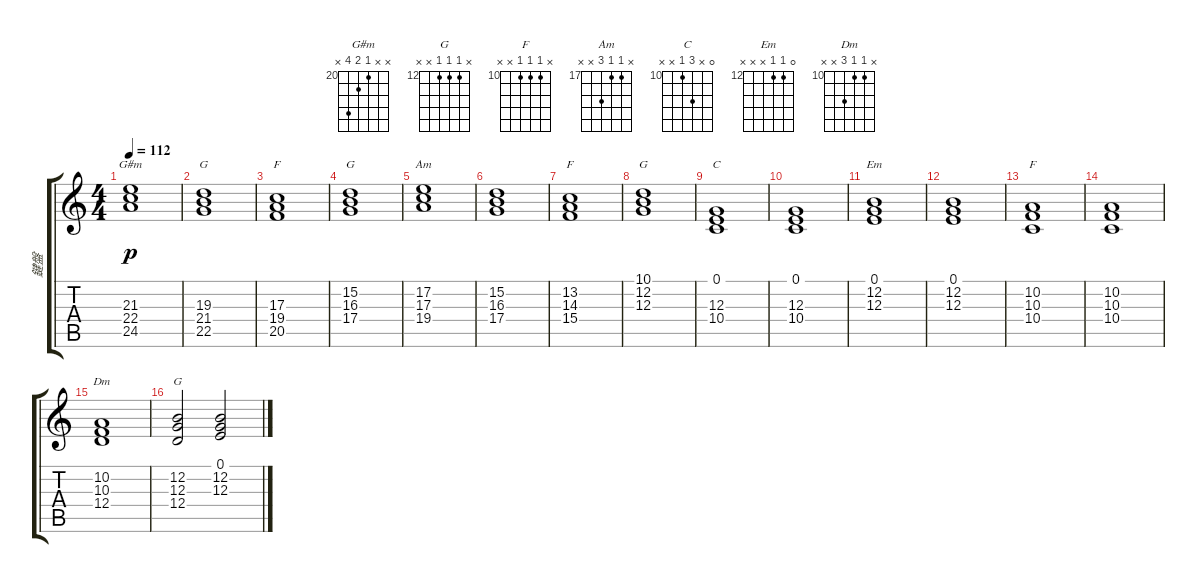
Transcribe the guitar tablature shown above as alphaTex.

\track ("鍵盤" "鍵盤") {instrument synthstrings1}
\staff {score tabs}
\tuning (E4 B3 G3 D3 A2 E2) {hide}
\chord ("G#m" x x 20 21 23 x) {firstfret 20}
\chord ("G" x x 19 21 22 x) {firstfret 19}
\chord ("F" x x 17 19 20 x) {firstfret 17}
\chord ("G" x 15 16 17 x x) {firstfret 15}
\chord ("Am" x 17 17 19 x x) {firstfret 17}
\chord ("F" x 13 14 15 x x) {firstfret 13}
\chord ("G" 10 12 12 x x x) {firstfret 10}
\chord ("C" 0 x 12 10 x x) {firstfret 10}
\chord ("Em" 0 12 12 x x x) {firstfret 12}
\chord ("F" x 10 10 10 x x) {firstfret 10}
\chord ("Dm" x 10 10 12 x x) {firstfret 10}
\chord ("G" x 12 12 12 x x) {firstfret 12}
\ts (4 4)
\tempo 112
\clef g2
\ks c
(21.3 22.4 24.5).1{ch "G#m" dy p} |
(19.3 21.4 22.5).1{ch "G"} |
(17.3 19.4 20.5).1{ch "F"} |
(15.2 16.3 17.4).1{ch "G"} |
(17.2 17.3 19.4).1{ch "Am"} |
(15.2 16.3 17.4).1 |
(13.2 14.3 15.4).1{ch "F"} |
(10.1 12.2 12.3).1{ch "G"} |
(0.1 12.3 10.4).1{ch "C"} |
(0.1 12.3 10.4).1 |
(0.1 12.2 12.3).1{ch "Em"} |
(0.1 12.2 12.3).1 |
(10.2 10.3 10.4).1{ch "F"} |
(10.2 10.3 10.4).1 |
(10.2 10.3 12.4).1{ch "Dm"} |
(12.2 12.3 12.4).2{ch "G"} (0.1 12.2 12.3).2
